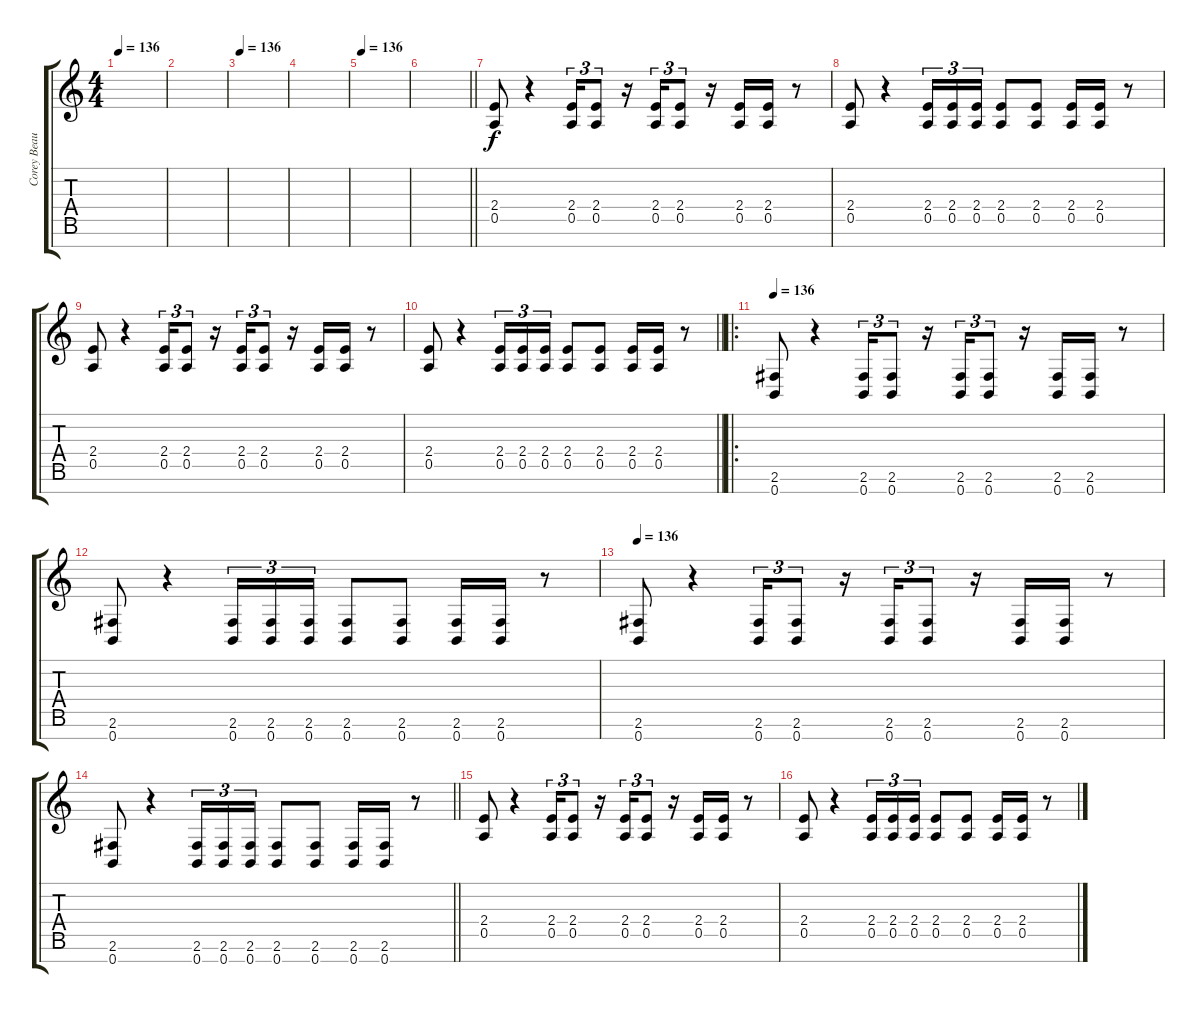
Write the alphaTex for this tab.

\track ("Corey Beaulieu Lead" "Corey Beau") {instrument distortionguitar}
\staff {score tabs}
\tuning (E4 B3 G3 D3 A2 E2 B1) {hide}
\ts (4 4)
\tempo 136
\clef g2
\ks c
|
|
\tempo 136
|
|
\tempo 136
|
\barLineRight lightlight
|
(2.4 0.5).8 r.4 (2.4 0.5).16{tu (3 2)} (2.4 0.5).8{tu (3 2)} r.16 (2.4 0.5).16{tu (3 2)} (2.4 0.5).8{tu (3 2)} r.16 (2.4 0.5).16 (2.4 0.5).16 r.8 |
(2.4 0.5).8 r.4 (2.4 0.5).16{tu (3 2)} (2.4 0.5).16{tu (3 2)} (2.4 0.5).16{tu (3 2)} (2.4 0.5).8 (2.4 0.5).8 (2.4 0.5).16 (2.4 0.5).16 r.8 |
(2.4 0.5).8 r.4 (2.4 0.5).16{tu (3 2)} (2.4 0.5).8{tu (3 2)} r.16 (2.4 0.5).16{tu (3 2)} (2.4 0.5).8{tu (3 2)} r.16 (2.4 0.5).16 (2.4 0.5).16 r.8 |
\barLineRight lightlight
(2.4 0.5).8 r.4 (2.4 0.5).16{tu (3 2)} (2.4 0.5).16{tu (3 2)} (2.4 0.5).16{tu (3 2)} (2.4 0.5).8 (2.4 0.5).8 (2.4 0.5).16 (2.4 0.5).16 r.8 |
\ro
\tempo 136
(2.6 0.7).8 r.4 (2.6 0.7).16{tu (3 2)} (2.6 0.7).8{tu (3 2)} r.16 (2.6 0.7).16{tu (3 2)} (2.6 0.7).8{tu (3 2)} r.16 (2.6 0.7).16 (2.6 0.7).16 r.8 |
(2.6 0.7).8 r.4 (2.6 0.7).16{tu (3 2)} (2.6 0.7).16{tu (3 2)} (2.6 0.7).16{tu (3 2)} (2.6 0.7).8 (2.6 0.7).8 (2.6 0.7).16 (2.6 0.7).16 r.8 |
\tempo 136
(2.6 0.7).8 r.4 (2.6 0.7).16{tu (3 2)} (2.6 0.7).8{tu (3 2)} r.16 (2.6 0.7).16{tu (3 2)} (2.6 0.7).8{tu (3 2)} r.16 (2.6 0.7).16 (2.6 0.7).16 r.8 |
\barLineRight lightlight
(2.6 0.7).8 r.4 (2.6 0.7).16{tu (3 2)} (2.6 0.7).16{tu (3 2)} (2.6 0.7).16{tu (3 2)} (2.6 0.7).8 (2.6 0.7).8 (2.6 0.7).16 (2.6 0.7).16 r.8 |
(2.4 0.5).8 r.4 (2.4 0.5).16{tu (3 2)} (2.4 0.5).8{tu (3 2)} r.16 (2.4 0.5).16{tu (3 2)} (2.4 0.5).8{tu (3 2)} r.16 (2.4 0.5).16 (2.4 0.5).16 r.8 |
(2.4 0.5).8 r.4 (2.4 0.5).16{tu (3 2)} (2.4 0.5).16{tu (3 2)} (2.4 0.5).16{tu (3 2)} (2.4 0.5).8 (2.4 0.5).8 (2.4 0.5).16 (2.4 0.5).16 r.8
